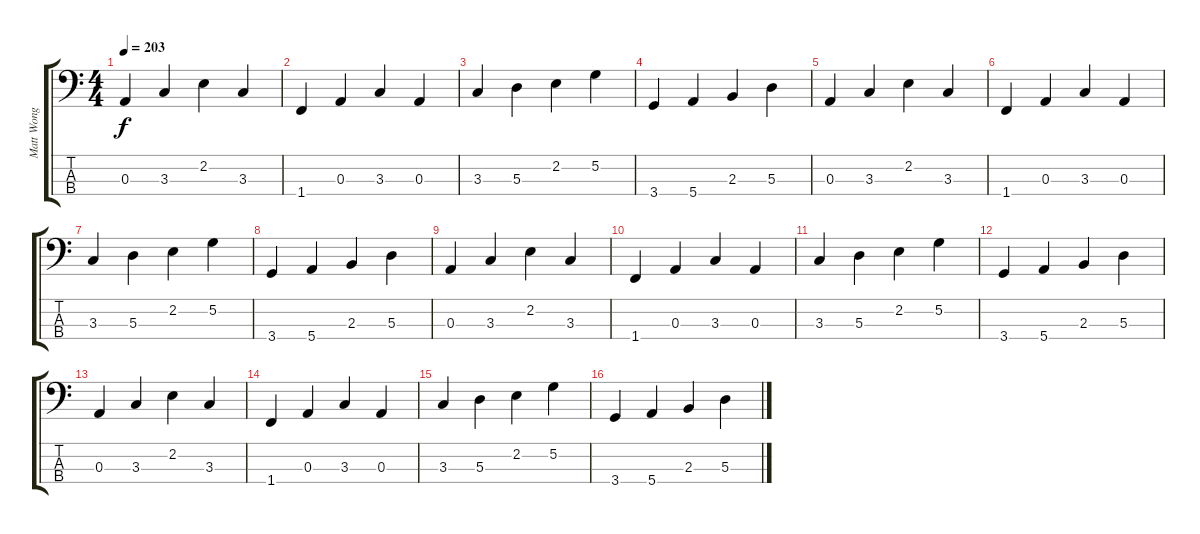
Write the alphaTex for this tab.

\track ("Matt Wong" "Matt Wong") {instrument electricbassfinger}
\staff {score tabs}
\tuning (G2 D2 A1 E1) {hide}
\ts (4 4)
\tempo 203
\clef f4
\ks c
0.3.4{dy f} 3.3.4 2.2.4 3.3.4 |
1.4.4 0.3.4 3.3.4 0.3.4 |
3.3.4 5.3.4 2.2.4 5.2.4 |
3.4.4 5.4.4 2.3.4 5.3.4 |
0.3.4 3.3.4 2.2.4 3.3.4 |
1.4.4 0.3.4 3.3.4 0.3.4 |
3.3.4 5.3.4 2.2.4 5.2.4 |
3.4.4 5.4.4 2.3.4 5.3.4 |
0.3.4 3.3.4 2.2.4 3.3.4 |
1.4.4 0.3.4 3.3.4 0.3.4 |
3.3.4 5.3.4 2.2.4 5.2.4 |
3.4.4 5.4.4 2.3.4 5.3.4 |
0.3.4 3.3.4 2.2.4 3.3.4 |
1.4.4 0.3.4 3.3.4 0.3.4 |
3.3.4 5.3.4 2.2.4 5.2.4 |
3.4.4 5.4.4 2.3.4 5.3.4
